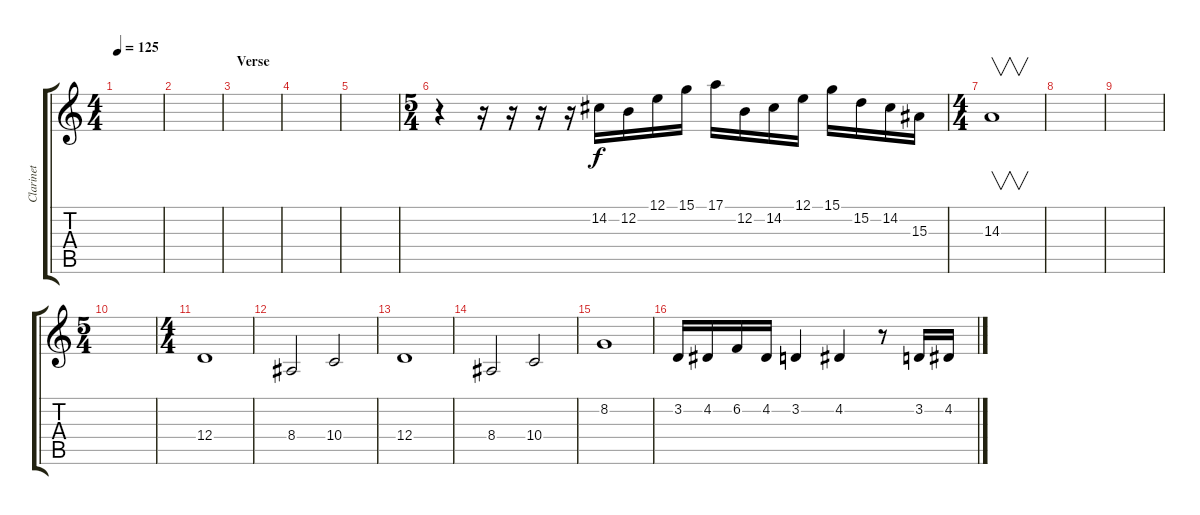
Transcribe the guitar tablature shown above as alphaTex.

\track ("Clarinet" "Clarinet") {instrument clarinet}
\staff {score tabs}
\tuning (E4 B3 G3 D3 A2 E2) {hide}
\ts (4 4)
\tempo 125
\clef g2
\ks c
|
|
\section ("" "Verse")
|
|
|
\ts (5 4)
r.4{volume 13 balance 0} r.16 r.16 r.16 r.16 14.2.16 12.2.16 12.1.16 15.1.16 17.1.16 12.2.16 14.2.16 12.1.16 15.1.16 15.2.16 14.2.16 15.3.16 |
\ts (4 4)
14.3.1{v} |
|
|
\ts (5 4)
|
\ts (4 4)
12.4.1{volume 12 balance 4} |
8.4.2 10.4.2 |
12.4.1 |
8.4.2 10.4.2 |
8.2.1{volume 11 balance 8} |
3.2.16 4.2.16 6.2.16 4.2.16 3.2.4 4.2.4 r.8 3.2.16 4.2.16
